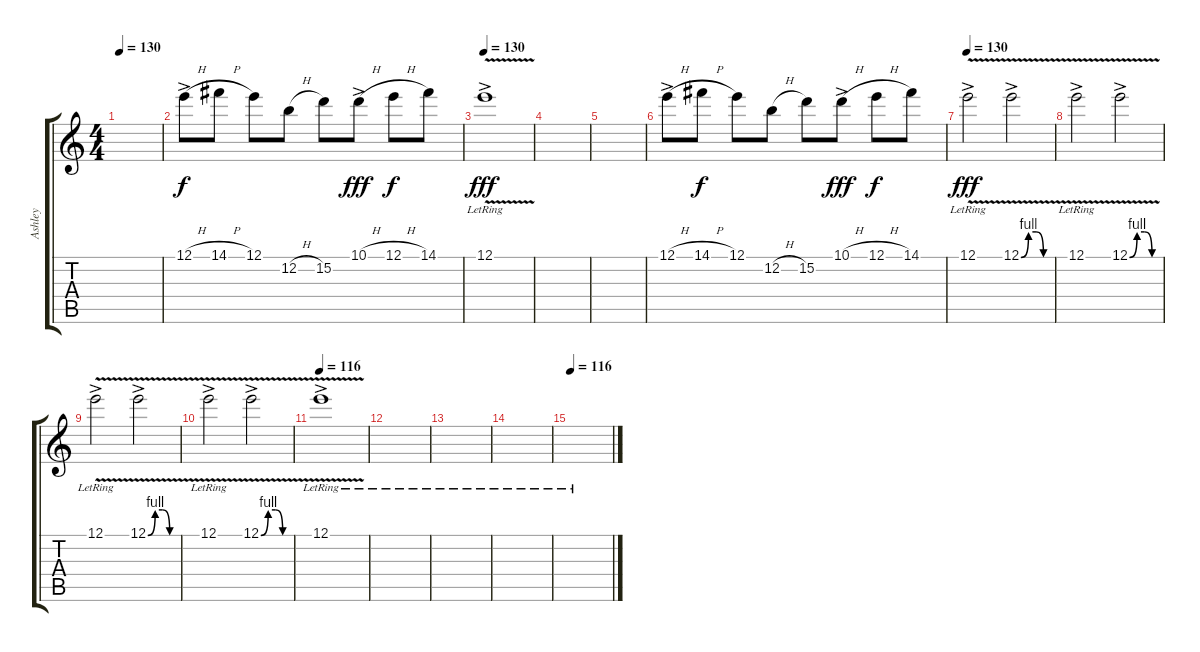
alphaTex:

\track ("Ashley" "Ashley") {instrument distortionguitar}
\staff {score tabs}
\tuning (E4 B3 G3 D3 A2 E2) {hide}
\ts (4 4)
\tempo 130
\clef g2
\ks c
|
12.1{h ac}.8 14.1{h}.8{dy f} 12.1.8 12.2{h}.8 15.2.8 10.1{h ac}.8{dy fff} 12.1{h}.8{dy f} 14.1.8 |
\tempo 130
12.1{v ac lr}.1{dy fff} |
|
|
12.1{h ac}.8 14.1{h}.8{dy f} 12.1.8 12.2{h}.8 15.2.8 10.1{h ac}.8{dy fff} 12.1{h}.8{dy f} 14.1.8 |
\tempo 130
12.1{v ac lr}.2{dy fff} 12.1{be (custom 0 0 15 4 30 4 45 0 60 0) v ac}.2 |
12.1{v ac lr}.2 12.1{be (custom 0 0 15 4 30 4 45 0 60 0) v ac}.2 |
12.1{v ac lr}.2 12.1{be (custom 0 0 15 4 30 4 45 0 60 0) v ac}.2 |
12.1{v ac lr}.2 12.1{be (custom 0 0 15 4 30 4 45 0 60 0) v ac}.2 |
\tempo 116
12.1{v ac lr}.1 |
|
|
|
\tempo 116
